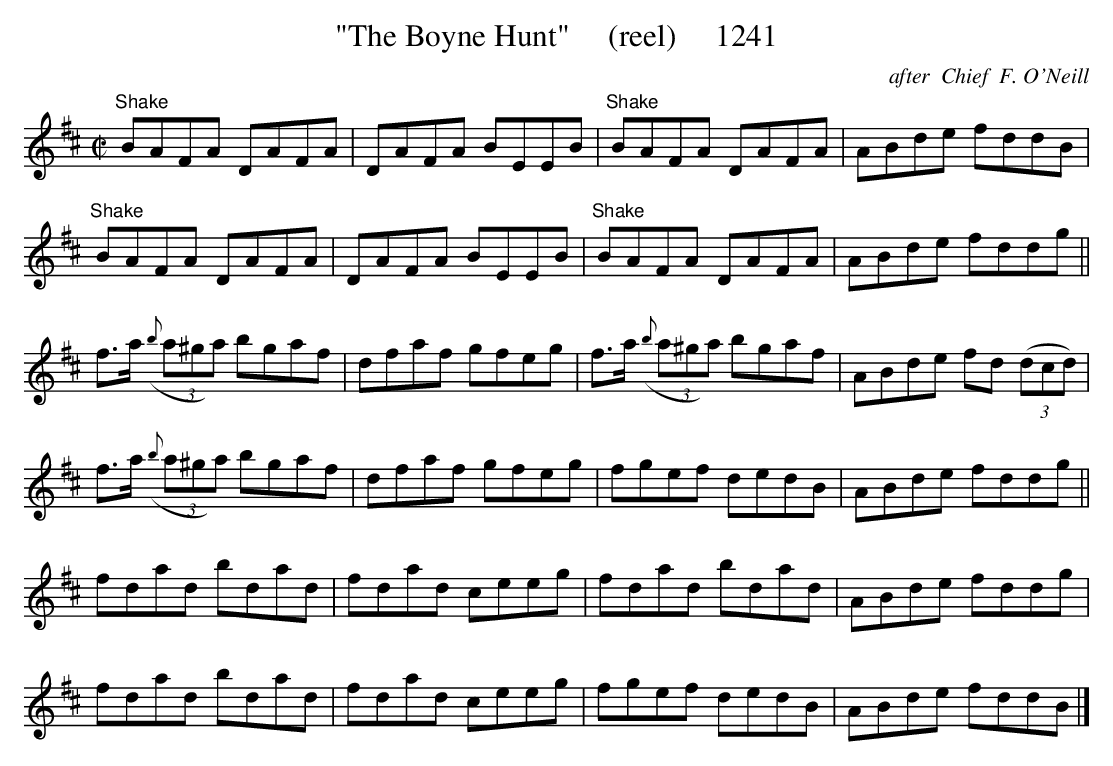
X:1
T:"The Boyne Hunt"     (reel)     1241
C:after  Chief  F. O'Neill
BRENNAN July 2003 (HTTP://WWW.SOSYOURMOM.COM)
M:C|
L:1/8
K:D
"^Shake"BAFA DAFA|DAFA BEEB|"^Shake"BAFA DAFA|ABde fddB|
"^Shake"BAFA DAFA|DAFA BEEB|"^Shake"BAFA DAFA|ABde fddg||
f3/2a/2 ((3{b}a^ga) bgaf|dfaf gfeg|f3/2a/2 ((3{b}a^ga) bgaf|ABde fd  (3(dcd)|
f3/2a/2 ((3{b}a^ga) bgaf|dfaf gfeg|fgef dedB|ABde fddg||
fdad bdad|fdad ceeg|fdad bdad|ABde fddg|
fdad bdad|fdad ceeg|fgef dedB|ABde fddB|]
